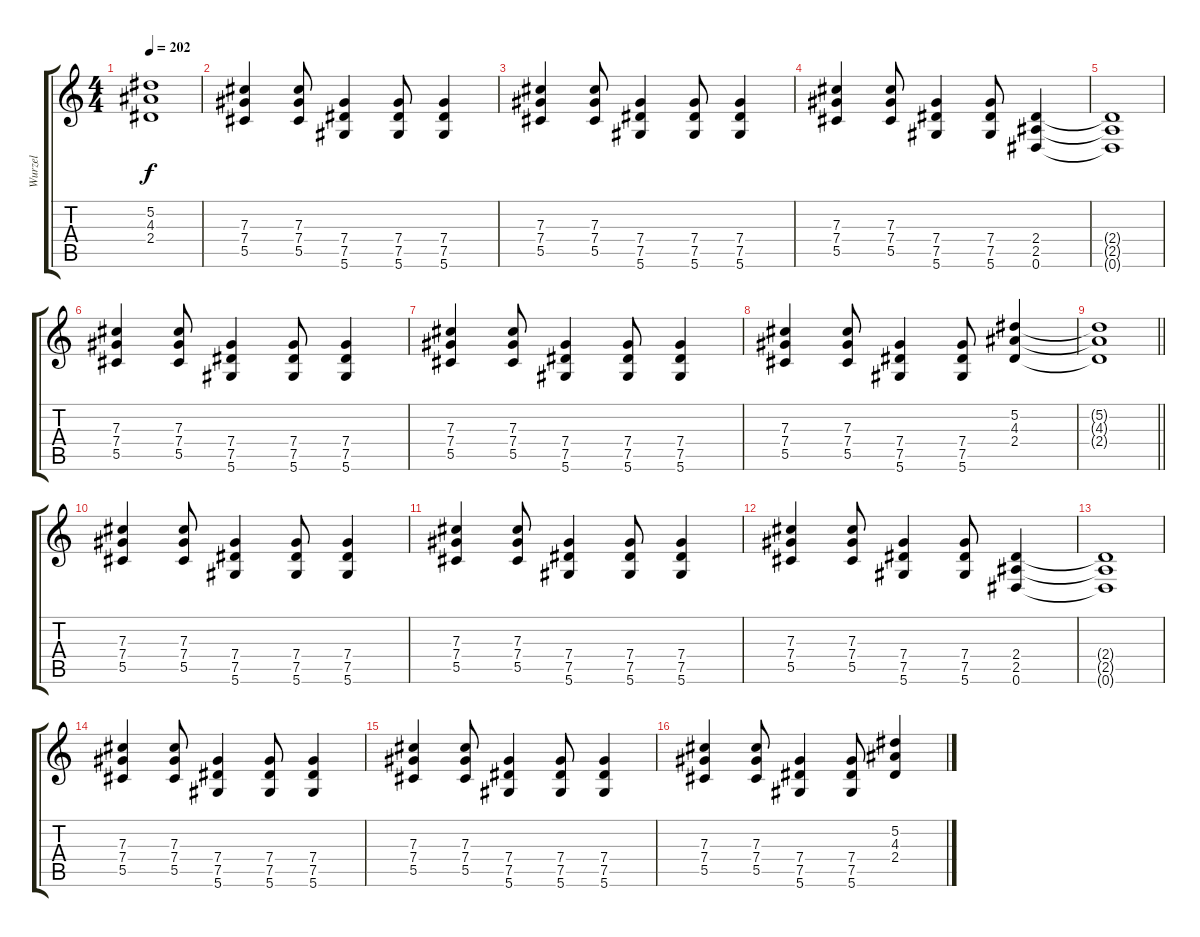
\track ("Wurzel" "Wurzel") {instrument distortionguitar}
\staff {score tabs}
\tuning (Eb4 Bb3 Gb3 Db3 Ab2 Eb2) {hide}
\ts (4 4)
\tempo 202
\clef g2
\ks c
(5.2{t} 4.3{t} 2.4{t}).1{dy f} |
(7.3 7.4 5.5).4 (7.3 7.4 5.5).8 (7.4 7.5 5.6).4 (7.4 7.5 5.6).8 (7.4 7.5 5.6).4 |
(7.3 7.4 5.5).4 (7.3 7.4 5.5).8 (7.4 7.5 5.6).4 (7.4 7.5 5.6).8 (7.4 7.5 5.6).4 |
(7.3 7.4 5.5).4 (7.3 7.4 5.5).8 (7.4 7.5 5.6).4 (7.4 7.5 5.6).8 (2.4 2.5 0.6).4 |
(2.4{t} 2.5{t} 0.6{t}).1 |
(7.3 7.4 5.5).4 (7.3 7.4 5.5).8 (7.4 7.5 5.6).4 (7.4 7.5 5.6).8 (7.4 7.5 5.6).4 |
(7.3 7.4 5.5).4 (7.3 7.4 5.5).8 (7.4 7.5 5.6).4 (7.4 7.5 5.6).8 (7.4 7.5 5.6).4 |
(7.3 7.4 5.5).4 (7.3 7.4 5.5).8 (7.4 7.5 5.6).4 (7.4 7.5 5.6).8 (5.2 4.3 2.4).4 |
\barLineRight lightlight
(5.2{t} 4.3{t} 2.4{t}).1 |
(7.3 7.4 5.5).4 (7.3 7.4 5.5).8 (7.4 7.5 5.6).4 (7.4 7.5 5.6).8 (7.4 7.5 5.6).4 |
(7.3 7.4 5.5).4 (7.3 7.4 5.5).8 (7.4 7.5 5.6).4 (7.4 7.5 5.6).8 (7.4 7.5 5.6).4 |
(7.3 7.4 5.5).4 (7.3 7.4 5.5).8 (7.4 7.5 5.6).4 (7.4 7.5 5.6).8 (2.4 2.5 0.6).4 |
(2.4{t} 2.5{t} 0.6{t}).1 |
(7.3 7.4 5.5).4 (7.3 7.4 5.5).8 (7.4 7.5 5.6).4 (7.4 7.5 5.6).8 (7.4 7.5 5.6).4 |
(7.3 7.4 5.5).4 (7.3 7.4 5.5).8 (7.4 7.5 5.6).4 (7.4 7.5 5.6).8 (7.4 7.5 5.6).4 |
(7.3 7.4 5.5).4 (7.3 7.4 5.5).8 (7.4 7.5 5.6).4 (7.4 7.5 5.6).8 (5.2 4.3 2.4).4
